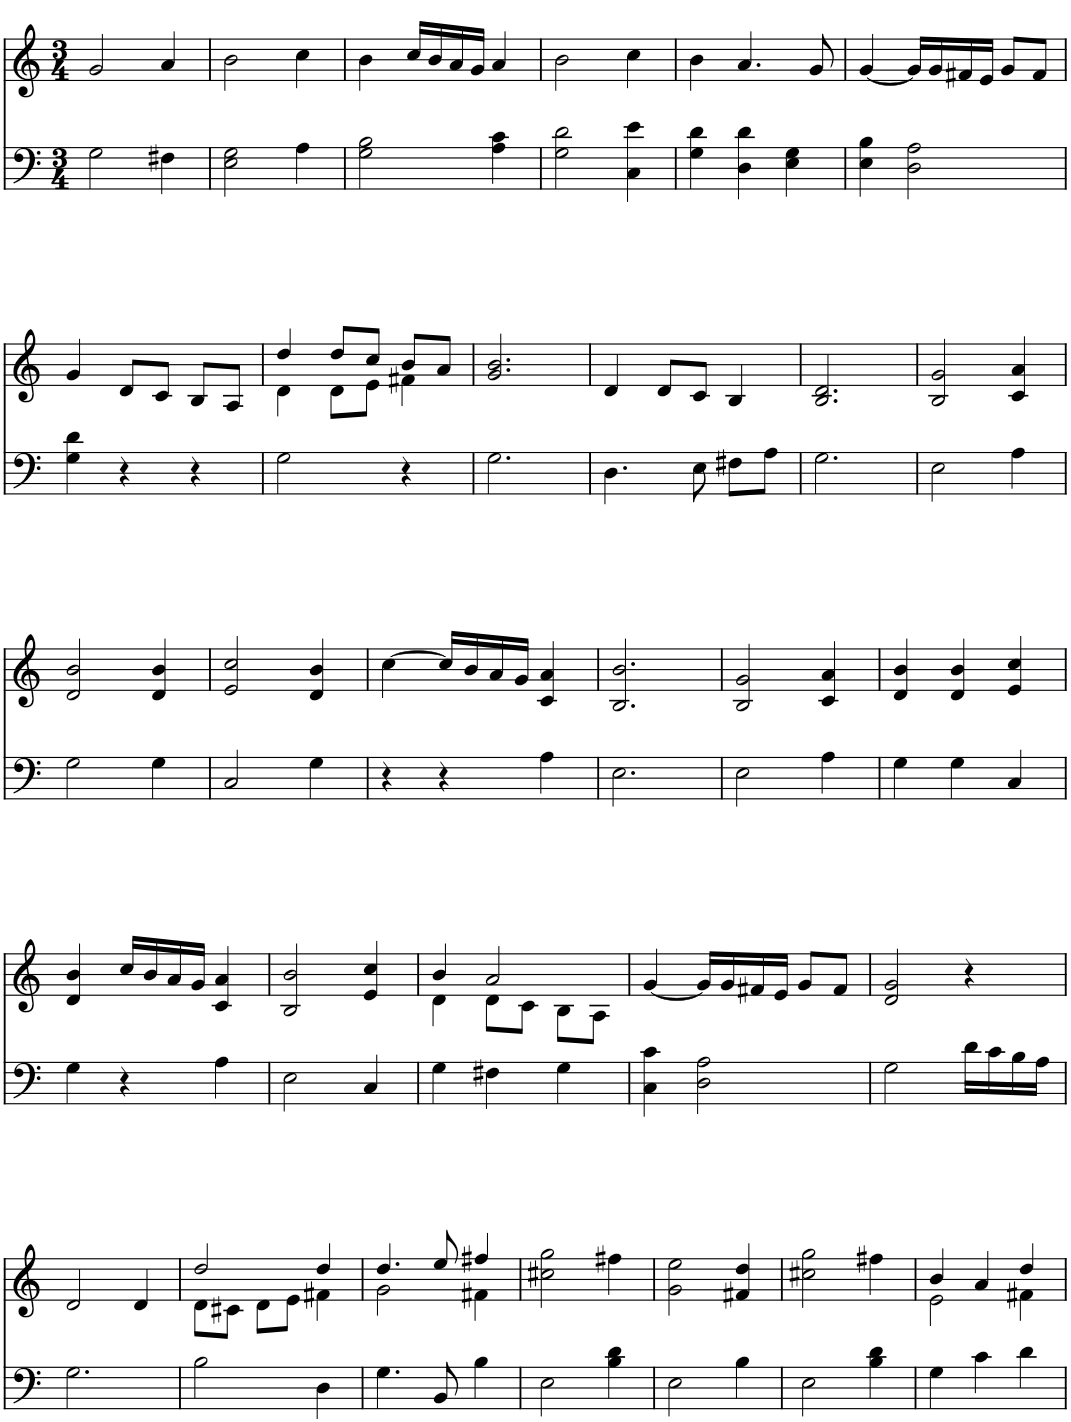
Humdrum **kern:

**kern	**kern
*part1	*part1
*staff2	*staff1
*I"Laute	*
*clefF4	*clefG2
*k[]	*k[]
*M3/4	*M3/4
=1	=1
2G\	2g/
4F#X\	4a/
=2	=2
2E\ 2G\	2b\
4A\	4cc\
=3	=3
2G\ 2B\	4b\
.	16cc/LL
.	16b/
.	16a/
.	16g/JJ
4A\ 4c\	4a/
=4	=4
2G\ 2d\	2b\
4C\ 4e\	4cc\
=5	=5
4G\ 4d\	4b\
4D\ 4d\	4.a/
4E\ 4G\	.
.	8g/
=6	=6
4E\ 4B\	[4g/
2D\ 2A\	16g/LL]
.	16g/
.	16f#X/
.	16e/JJ
.	8g/L
.	8f#/J
!!LO:LB:g=z
=7	=7
4G\ 4d\	4g/
4r	8d/L
.	8c/J
4r	8B/L
.	8A/J
=8	=8
*	*^
2G\	4dd/	4d\
.	8dd/L	8d\L
.	8cc/J	8e\J
4r	8b/L	4f#X\
.	8a/J	.
*	*v	*v
=9	=9
2.G\	2.g/ 2.b/
=10	=10
4.D\	4d/
.	8d/L
8E\	8c/J
8F#X\L	4B/
8A\J	.
=11	=11
2.G\	2.B/ 2.d/
=12	=12
2E\	2B/ 2g/
4A\	4c/ 4a/
!!LO:LB:g=z
=13	=13
2G\	2d/ 2b/
4G\	4d/ 4b/
=14	=14
2C/	2e/ 2cc/
4G\	4d/ 4b/
=15	=15
4r	[4cc\
4r	16cc/LL]
.	16b/
.	16a/
.	16g/JJ
4A\	4c/ 4a/
=16	=16
2.E\	2.B/ 2.b/
=17	=17
2E\	2B/ 2g/
4A\	4c/ 4a/
=18	=18
4G\	4d/ 4b/
4G\	4d/ 4b/
4C/	4e/ 4cc/
!!LO:LB:g=z
=19	=19
4G\	4d/ 4b/
4r	16cc/LL
.	16b/
.	16a/
.	16g/JJ
4A\	4c/ 4a/
=20	=20
2E\	2B/ 2b/
4C/	4e/ 4cc/
=21	=21
*	*^
4G\	4b/	4d\
4F#X\	2a/	8d\L
.	.	8c\J
4G\	.	8B\L
.	.	8A\J
*	*v	*v
=22	=22
4C\ 4c\	[4g/
2D\ 2A\	16g/LL]
.	16g/
.	16f#X/
.	16e/JJ
.	8g/L
.	8f#/J
=23	=23
2G\	2d/ 2g/
16d\LL	4r
16c\	.
16B\	.
16A\JJ	.
!!LO:LB:g=z
=24	=24
2.G\	2d/
.	4d/
=25	=25
*	*^
2B\	2dd/	8d\L
.	.	8c#X\J
.	.	8d\L
.	.	8e\J
4D\	4dd/	4f#X\
=26	=26	=26
4.G\	4.dd/	2g\
8BB/	8ee/	.
4B\	4ff#X/	4f#X\
*	*v	*v
=27	=27
2E\	2cc#X\ 2gg\
4B\ 4d\	4ff#X\
=28	=28
2E\	2g\ 2ee\
4B\	4f#X/ 4dd/
=29	=29
2E\	2cc#X\ 2gg\
4B\ 4d\	4ff#X\
=30	=30
*	*^
4G\	4b/	2e\
4c\	4a/	.
4d\	4dd/	4f#X\
*	*v	*v
=	=
*-	*-
